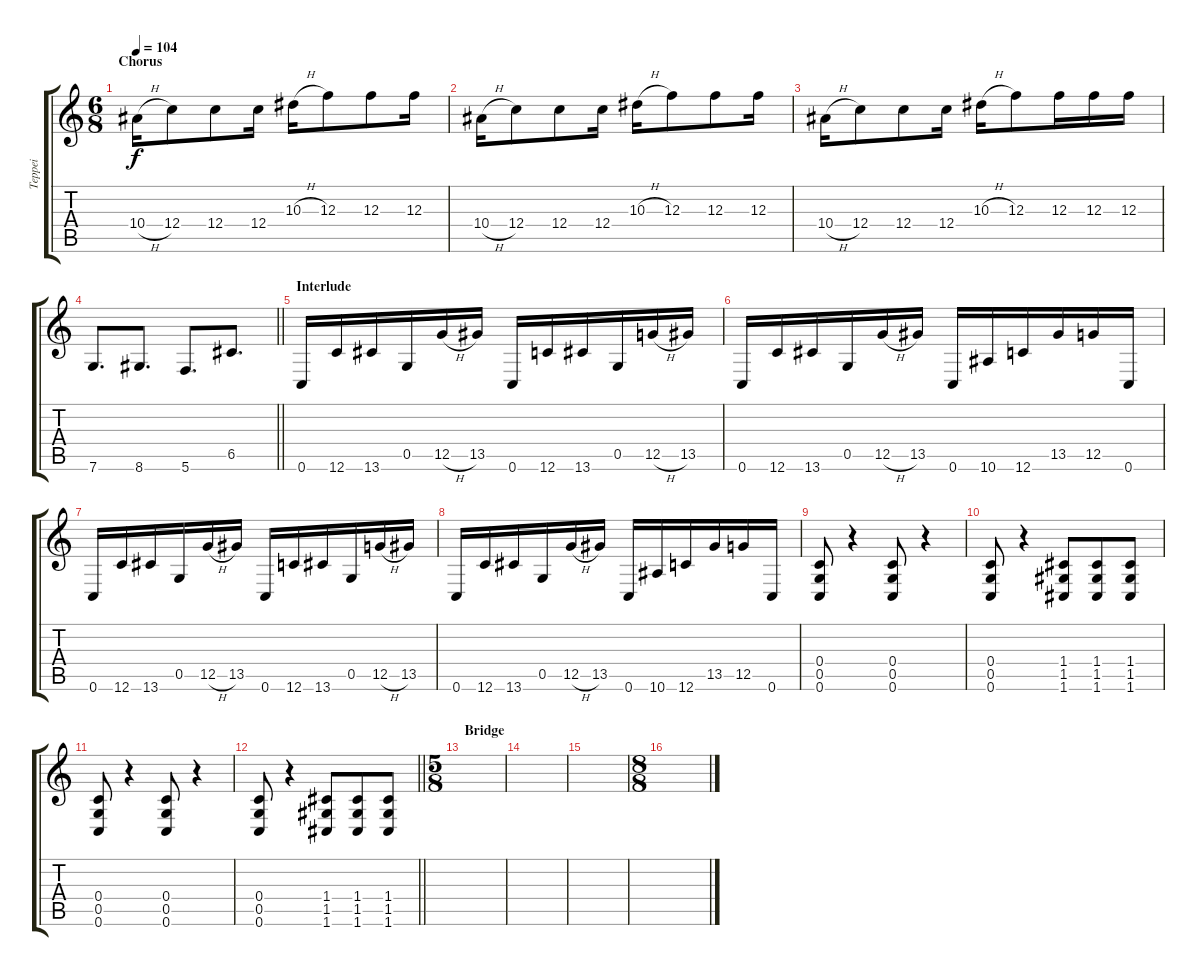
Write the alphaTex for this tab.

\track ("Teppei" "Teppei") {instrument overdrivenguitar}
\staff {score tabs}
\tuning (D4 A3 F3 C3 G2 C2) {hide}
\ts (6 8)
\section ("" "Chorus")
\tempo 104
\clef g2
\ks c
10.4{h}.16{dy f} 12.4.8 12.4.8 12.4.16 10.3{h}.16 12.3.8 12.3.8 12.3.16 |
10.4{h}.16 12.4.8 12.4.8 12.4.16 10.3{h}.16 12.3.8 12.3.8 12.3.16 |
10.4{h}.16 12.4.8 12.4.8 12.4.16 10.3{h}.16 12.3.8 12.3.16 12.3.16 12.3.16 |
\barLineRight lightlight
7.6.8{d} 8.6.8{d} 5.6.8{d} 6.5.8{d} |
\section ("" "Interlude")
0.6.16 12.6.16 13.6.16 0.5.16 12.5{h}.16 13.5.16 0.6.16 12.6.16 13.6.16 0.5.16 12.5{h}.16 13.5.16 |
0.6.16 12.6.16 13.6.16 0.5.16 12.5{h}.16 13.5.16 0.6.16 10.6.16 12.6.16 13.5.16 12.5.16 0.6.16 |
0.6.16 12.6.16 13.6.16 0.5.16 12.5{h}.16 13.5.16 0.6.16 12.6.16 13.6.16 0.5.16 12.5{h}.16 13.5.16 |
0.6.16 12.6.16 13.6.16 0.5.16 12.5{h}.16 13.5.16 0.6.16 10.6.16 12.6.16 13.5.16 12.5.16 0.6.16 |
(0.4 0.5 0.6).8 r.4 (0.4 0.5 0.6).8 r.4 |
(0.4 0.5 0.6).8 r.4 (1.4 1.5 1.6).8 (1.4 1.5 1.6).8 (1.4 1.5 1.6).8 |
(0.4 0.5 0.6).8 r.4 (0.4 0.5 0.6).8 r.4 |
\barLineRight lightlight
(0.4 0.5 0.6).8 r.4 (1.4 1.5 1.6).8 (1.4 1.5 1.6).8 (1.4 1.5 1.6).8 |
\ts (5 8)
\section ("" "Bridge")
|
|
|
\ts (8 8)
